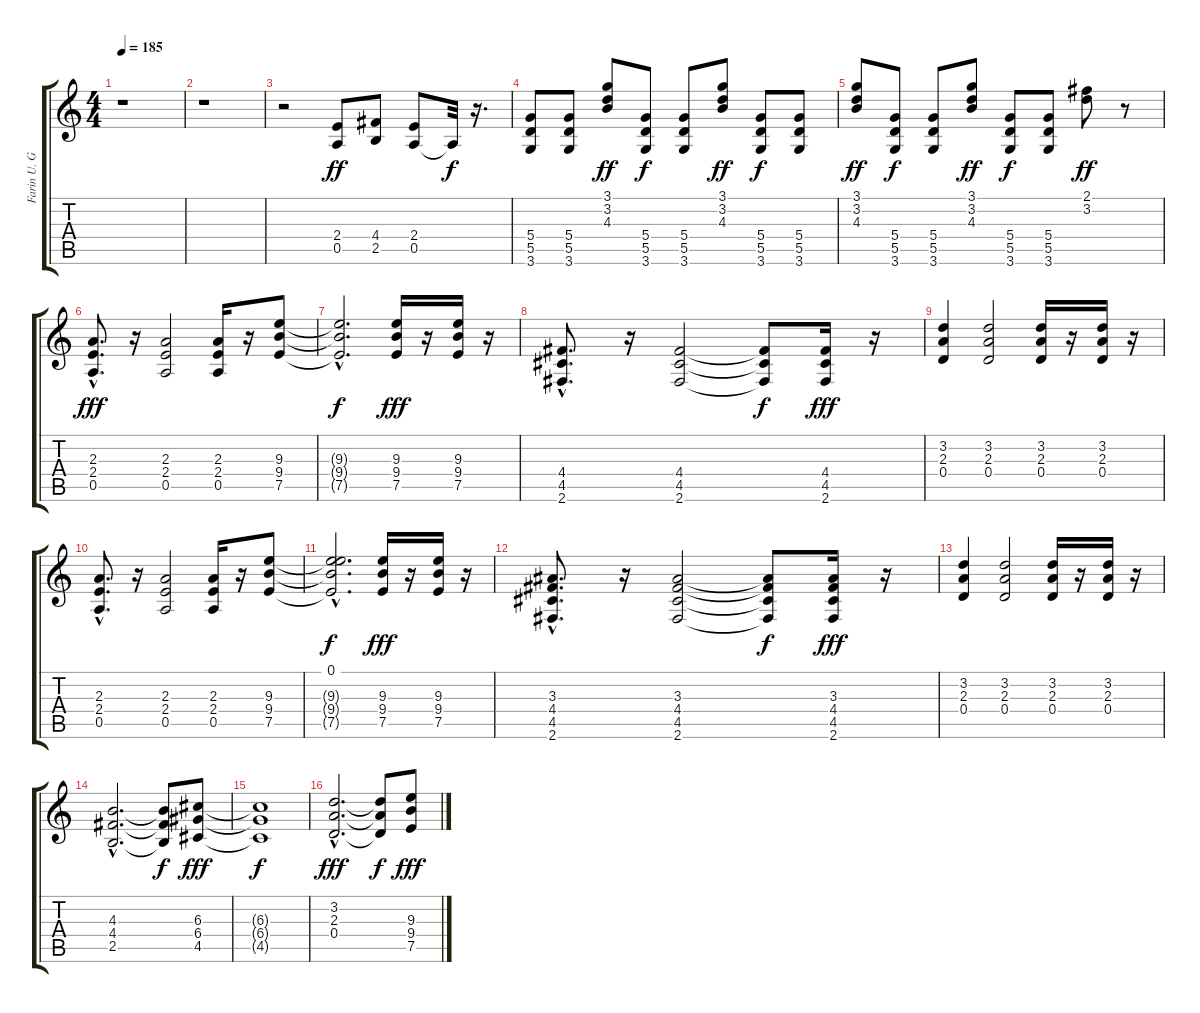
\track ("Farin U. Guitar" "Farin U. G") {instrument distortionguitar}
\staff {score tabs}
\tuning (E4 B3 G3 D3 A2 E2) {hide}
\ts (4 4)
\tempo 185
\clef g2
\ks c
r.1{dy ff} |
r.1 |
r.2 (2.4 0.5).8 (4.4 2.5).8 (2.4 0.5).8 0.5{t}.32{dy f} r.16{d} |
(5.4 5.5 3.6).8 (5.4 5.5 3.6).8 (3.1 3.2 4.3).8{dy ff} (5.4 5.5 3.6).8{dy f} (5.4 5.5 3.6).8 (3.1 3.2 4.3).8{dy ff} (5.4 5.5 3.6).8{dy f} (5.4 5.5 3.6).8 |
(3.1 3.2 4.3).8{dy ff} (5.4 5.5 3.6).8{dy f} (5.4 5.5 3.6).8 (3.1 3.2 4.3).8{dy ff} (5.4 5.5 3.6).8{dy f} (5.4 5.5 3.6).8 (2.1 3.2).8{dy ff} r.8 |
(2.3{hac} 2.4{hac} 0.5{hac}).8{d dy fff} r.16 (2.3 2.4 0.5).2 (2.3 2.4 0.5).16 r.16 (9.3 9.4 7.5).8 |
(9.3{hac t} 9.4{hac t} 7.5{hac t}).2{d dy f} (9.3 9.4 7.5).16{dy fff} r.16 (9.3 9.4 7.5).16 r.16 |
(4.4{hac} 4.5{hac} 2.6{hac}).8{d} r.16 (4.4 4.5 2.6).2 (4.4{t} 4.5{t} 2.6{t}).8{dy f} (4.4 4.5 2.6).16{dy fff} r.16 |
(3.2 2.3 0.4).4 (3.2 2.3 0.4).2 (3.2 2.3 0.4).16 r.16 (3.2 2.3 0.4).16 r.16 |
(2.3{hac} 2.4{hac} 0.5{hac}).8{d} r.16 (2.3 2.4 0.5).2 (2.3 2.4 0.5).16 r.16 (9.3 9.4 7.5).8 |
(0.1{hac} 9.3{hac t} 9.4{hac t} 7.5{hac t}).2{d dy f} (9.3 9.4 7.5).16{dy fff} r.16 (9.3 9.4 7.5).16 r.16 |
(3.3{hac} 4.4{hac} 4.5{hac} 2.6{hac}).8{d} r.16 (3.3 4.4 4.5 2.6).2 (3.3{t} 4.4{t} 4.5{t} 2.6{t}).8{dy f} (3.3 4.4 4.5 2.6).16{dy fff} r.16 |
(3.2 2.3 0.4).4 (3.2 2.3 0.4).2 (3.2 2.3 0.4).16 r.16 (3.2 2.3 0.4).16 r.16 |
(4.3{hac} 4.4{hac} 2.5{hac}).2{d} (4.3{t} 4.4{t} 2.5{t}).8{dy f} (6.3 6.4 4.5).8{dy fff} |
(6.3{t} 6.4{t} 4.5{t}).1{dy f} |
(3.2{hac} 2.3{hac} 0.4{hac}).2{d dy fff} (3.2{t} 2.3{t} 0.4{t}).8{dy f} (9.3 9.4 7.5).8{dy fff}
